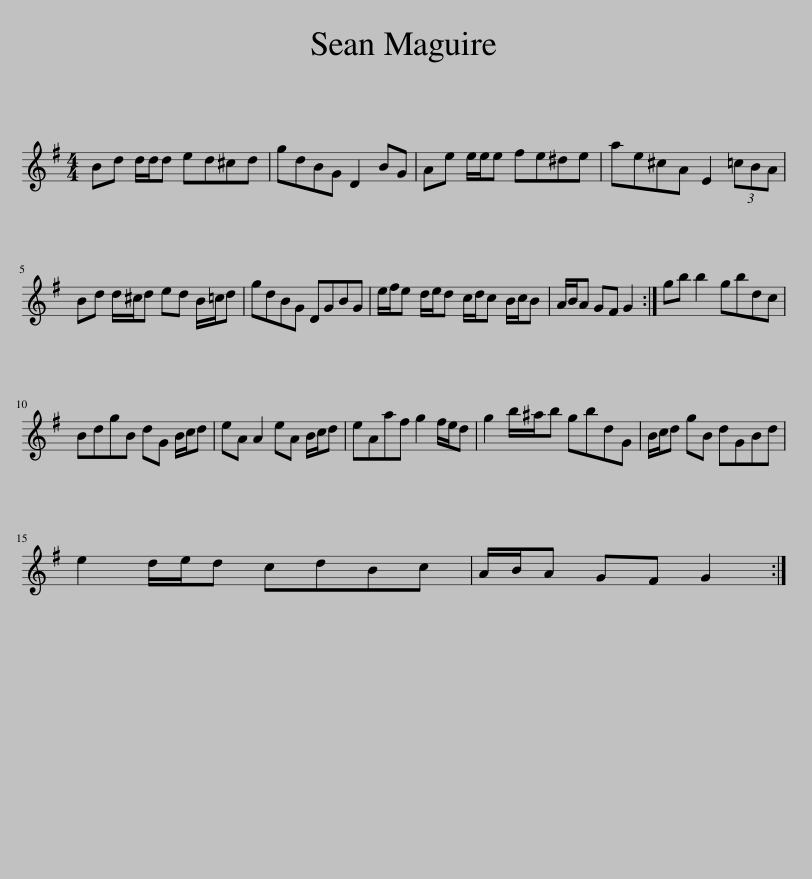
X:1
L:1/8
M:4/4
I:linebreak $
K:G
V:1 treble
V:1
 Bd d/d/d ed^cd | gdBG D2 BG | Ae e/e/e fe^de | ae^cA E2 (3=cBA |$ Bd d/^c/d ed B/=c/d | %5
 gdBG DGBG | e/f/e d/e/d c/d/c B/c/B | A/B/A GF G2 :| gb b2 gbdc |$ BdgB dG B/c/d | %10
 eA A2 eA B/c/d | eAaf g2 f/e/d | g2 b/^a/b gbdG | B/c/d gB dGBd |$ e2 d/e/d cdBc | %15
 A/B/A GF G2 :| %16
